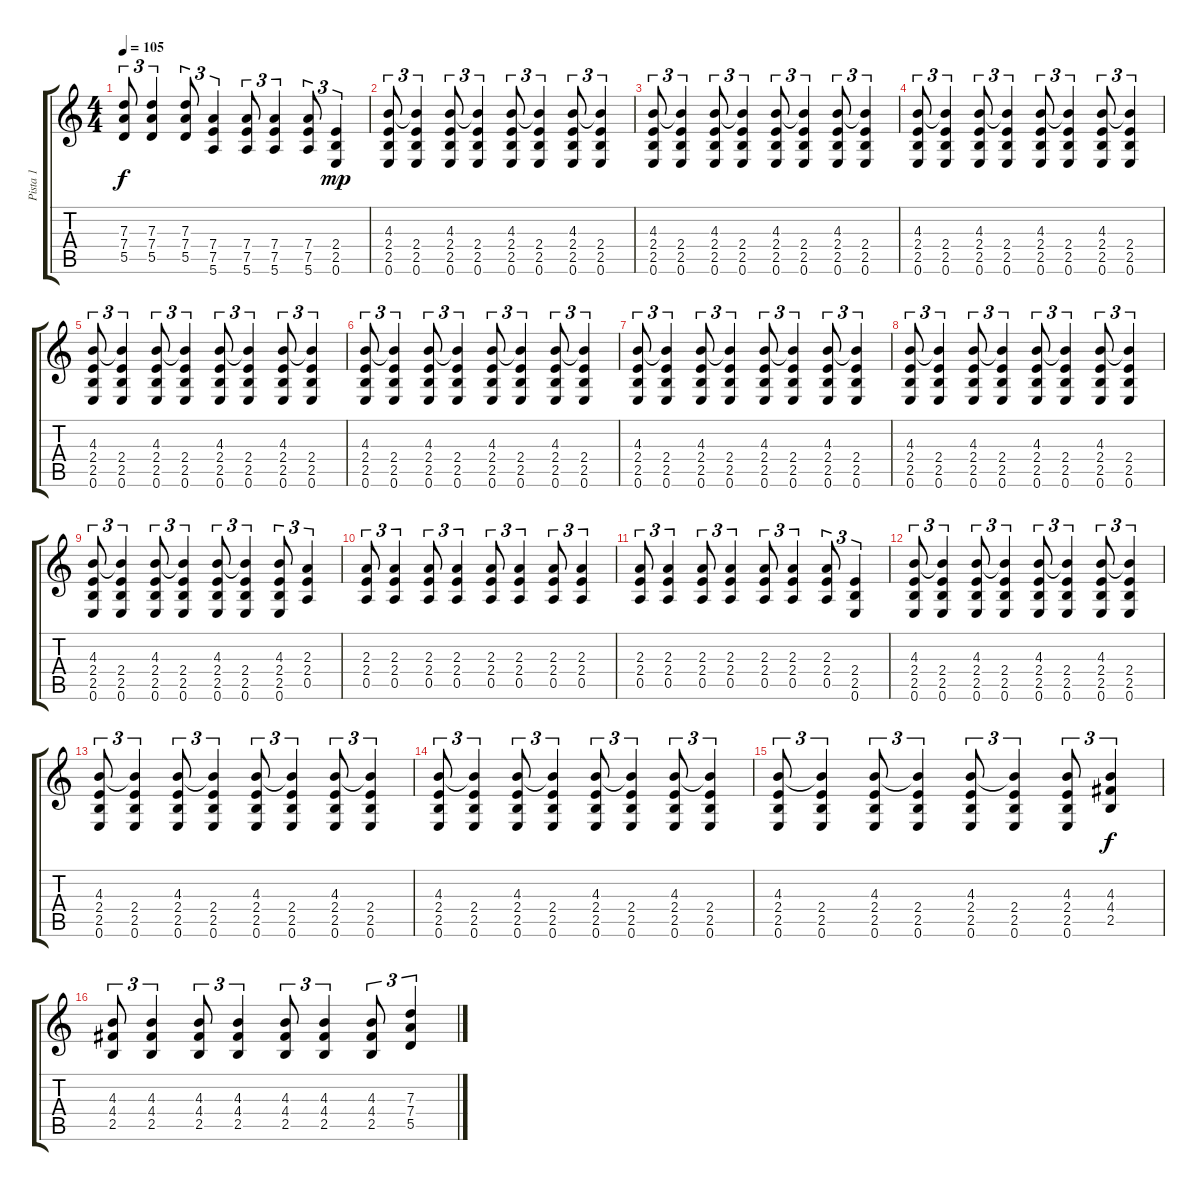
\track ("Pista 1" "Pista 1") {instrument electricguitarclean}
\staff {score tabs}
\tuning (E4 B3 G3 D3 A2 E2) {hide}
\ts (4 4)
\tempo 105
\clef g2
\ks c
(7.3 7.4 5.5).8{tu (3 2) dy f} (7.3 7.4 5.5).4{tu (3 2)} (7.3 7.4 5.5).8{tu (3 2)} (7.4 7.5 5.6).4{tu (3 2)} (7.4 7.5 5.6).8{tu (3 2)} (7.4 7.5 5.6).4{tu (3 2)} (7.4 7.5 5.6).8{tu (3 2)} (2.4 2.5 0.6).4{tu (3 2) dy mp} |
(4.3 2.4 2.5 0.6).8{tu (3 2)} (4.3{t} 2.4 2.5 0.6).4{tu (3 2)} (4.3 2.4 2.5 0.6).8{tu (3 2)} (4.3{t} 2.4 2.5 0.6).4{tu (3 2)} (4.3 2.4 2.5 0.6).8{tu (3 2)} (4.3{t} 2.4 2.5 0.6).4{tu (3 2)} (4.3 2.4 2.5 0.6).8{tu (3 2)} (4.3{t} 2.4 2.5 0.6).4{tu (3 2)} |
(4.3 2.4 2.5 0.6).8{tu (3 2)} (4.3{t} 2.4 2.5 0.6).4{tu (3 2)} (4.3 2.4 2.5 0.6).8{tu (3 2)} (4.3{t} 2.4 2.5 0.6).4{tu (3 2)} (4.3 2.4 2.5 0.6).8{tu (3 2)} (4.3{t} 2.4 2.5 0.6).4{tu (3 2)} (4.3 2.4 2.5 0.6).8{tu (3 2)} (4.3{t} 2.4 2.5 0.6).4{tu (3 2)} |
(4.3 2.4 2.5 0.6).8{tu (3 2)} (4.3{t} 2.4 2.5 0.6).4{tu (3 2)} (4.3 2.4 2.5 0.6).8{tu (3 2)} (4.3{t} 2.4 2.5 0.6).4{tu (3 2)} (4.3 2.4 2.5 0.6).8{tu (3 2)} (4.3{t} 2.4 2.5 0.6).4{tu (3 2)} (4.3 2.4 2.5 0.6).8{tu (3 2)} (4.3{t} 2.4 2.5 0.6).4{tu (3 2)} |
(4.3 2.4 2.5 0.6).8{tu (3 2)} (4.3{t} 2.4 2.5 0.6).4{tu (3 2)} (4.3 2.4 2.5 0.6).8{tu (3 2)} (4.3{t} 2.4 2.5 0.6).4{tu (3 2)} (4.3 2.4 2.5 0.6).8{tu (3 2)} (4.3{t} 2.4 2.5 0.6).4{tu (3 2)} (4.3 2.4 2.5 0.6).8{tu (3 2)} (4.3{t} 2.4 2.5 0.6).4{tu (3 2)} |
(4.3 2.4 2.5 0.6).8{tu (3 2)} (4.3{t} 2.4 2.5 0.6).4{tu (3 2)} (4.3 2.4 2.5 0.6).8{tu (3 2)} (4.3{t} 2.4 2.5 0.6).4{tu (3 2)} (4.3 2.4 2.5 0.6).8{tu (3 2)} (4.3{t} 2.4 2.5 0.6).4{tu (3 2)} (4.3 2.4 2.5 0.6).8{tu (3 2)} (4.3{t} 2.4 2.5 0.6).4{tu (3 2)} |
(4.3 2.4 2.5 0.6).8{tu (3 2)} (4.3{t} 2.4 2.5 0.6).4{tu (3 2)} (4.3 2.4 2.5 0.6).8{tu (3 2)} (4.3{t} 2.4 2.5 0.6).4{tu (3 2)} (4.3 2.4 2.5 0.6).8{tu (3 2)} (4.3{t} 2.4 2.5 0.6).4{tu (3 2)} (4.3 2.4 2.5 0.6).8{tu (3 2)} (4.3{t} 2.4 2.5 0.6).4{tu (3 2)} |
(4.3 2.4 2.5 0.6).8{tu (3 2)} (4.3{t} 2.4 2.5 0.6).4{tu (3 2)} (4.3 2.4 2.5 0.6).8{tu (3 2)} (4.3{t} 2.4 2.5 0.6).4{tu (3 2)} (4.3 2.4 2.5 0.6).8{tu (3 2)} (4.3{t} 2.4 2.5 0.6).4{tu (3 2)} (4.3 2.4 2.5 0.6).8{tu (3 2)} (4.3{t} 2.4 2.5 0.6).4{tu (3 2)} |
(4.3 2.4 2.5 0.6).8{tu (3 2)} (4.3{t} 2.4 2.5 0.6).4{tu (3 2)} (4.3 2.4 2.5 0.6).8{tu (3 2)} (4.3{t} 2.4 2.5 0.6).4{tu (3 2)} (4.3 2.4 2.5 0.6).8{tu (3 2)} (4.3{t} 2.4 2.5 0.6).4{tu (3 2)} (4.3 2.4 2.5 0.6).8{tu (3 2)} (2.3 2.4 0.5).4{tu (3 2)} |
(2.3 2.4 0.5).8{tu (3 2)} (2.3 2.4 0.5).4{tu (3 2)} (2.3 2.4 0.5).8{tu (3 2)} (2.3 2.4 0.5).4{tu (3 2)} (2.3 2.4 0.5).8{tu (3 2)} (2.3 2.4 0.5).4{tu (3 2)} (2.3 2.4 0.5).8{tu (3 2)} (2.3 2.4 0.5).4{tu (3 2)} |
(2.3 2.4 0.5).8{tu (3 2)} (2.3 2.4 0.5).4{tu (3 2)} (2.3 2.4 0.5).8{tu (3 2)} (2.3 2.4 0.5).4{tu (3 2)} (2.3 2.4 0.5).8{tu (3 2)} (2.3 2.4 0.5).4{tu (3 2)} (2.3 2.4 0.5).8{tu (3 2)} (2.4 2.5 0.6).4{tu (3 2)} |
(4.3 2.4 2.5 0.6).8{tu (3 2)} (4.3{t} 2.4 2.5 0.6).4{tu (3 2)} (4.3 2.4 2.5 0.6).8{tu (3 2)} (4.3{t} 2.4 2.5 0.6).4{tu (3 2)} (4.3 2.4 2.5 0.6).8{tu (3 2)} (4.3{t} 2.4 2.5 0.6).4{tu (3 2)} (4.3 2.4 2.5 0.6).8{tu (3 2)} (4.3{t} 2.4 2.5 0.6).4{tu (3 2)} |
(4.3 2.4 2.5 0.6).8{tu (3 2)} (4.3{t} 2.4 2.5 0.6).4{tu (3 2)} (4.3 2.4 2.5 0.6).8{tu (3 2)} (4.3{t} 2.4 2.5 0.6).4{tu (3 2)} (4.3 2.4 2.5 0.6).8{tu (3 2)} (4.3{t} 2.4 2.5 0.6).4{tu (3 2)} (4.3 2.4 2.5 0.6).8{tu (3 2)} (4.3{t} 2.4 2.5 0.6).4{tu (3 2)} |
(4.3 2.4 2.5 0.6).8{tu (3 2)} (4.3{t} 2.4 2.5 0.6).4{tu (3 2)} (4.3 2.4 2.5 0.6).8{tu (3 2)} (4.3{t} 2.4 2.5 0.6).4{tu (3 2)} (4.3 2.4 2.5 0.6).8{tu (3 2)} (4.3{t} 2.4 2.5 0.6).4{tu (3 2)} (4.3 2.4 2.5 0.6).8{tu (3 2)} (4.3{t} 2.4 2.5 0.6).4{tu (3 2)} |
(4.3 2.4 2.5 0.6).8{tu (3 2)} (4.3{t} 2.4 2.5 0.6).4{tu (3 2)} (4.3 2.4 2.5 0.6).8{tu (3 2)} (4.3{t} 2.4 2.5 0.6).4{tu (3 2)} (4.3 2.4 2.5 0.6).8{tu (3 2)} (4.3{t} 2.4 2.5 0.6).4{tu (3 2)} (4.3 2.4 2.5 0.6).8{tu (3 2)} (4.3 4.4 2.5).4{tu (3 2) dy f} |
(4.3 4.4 2.5).8{tu (3 2)} (4.3 4.4 2.5).4{tu (3 2)} (4.3 4.4 2.5).8{tu (3 2)} (4.3 4.4 2.5).4{tu (3 2)} (4.3 4.4 2.5).8{tu (3 2)} (4.3 4.4 2.5).4{tu (3 2)} (4.3 4.4 2.5).8{tu (3 2)} (7.3 7.4 5.5).4{tu (3 2)}
